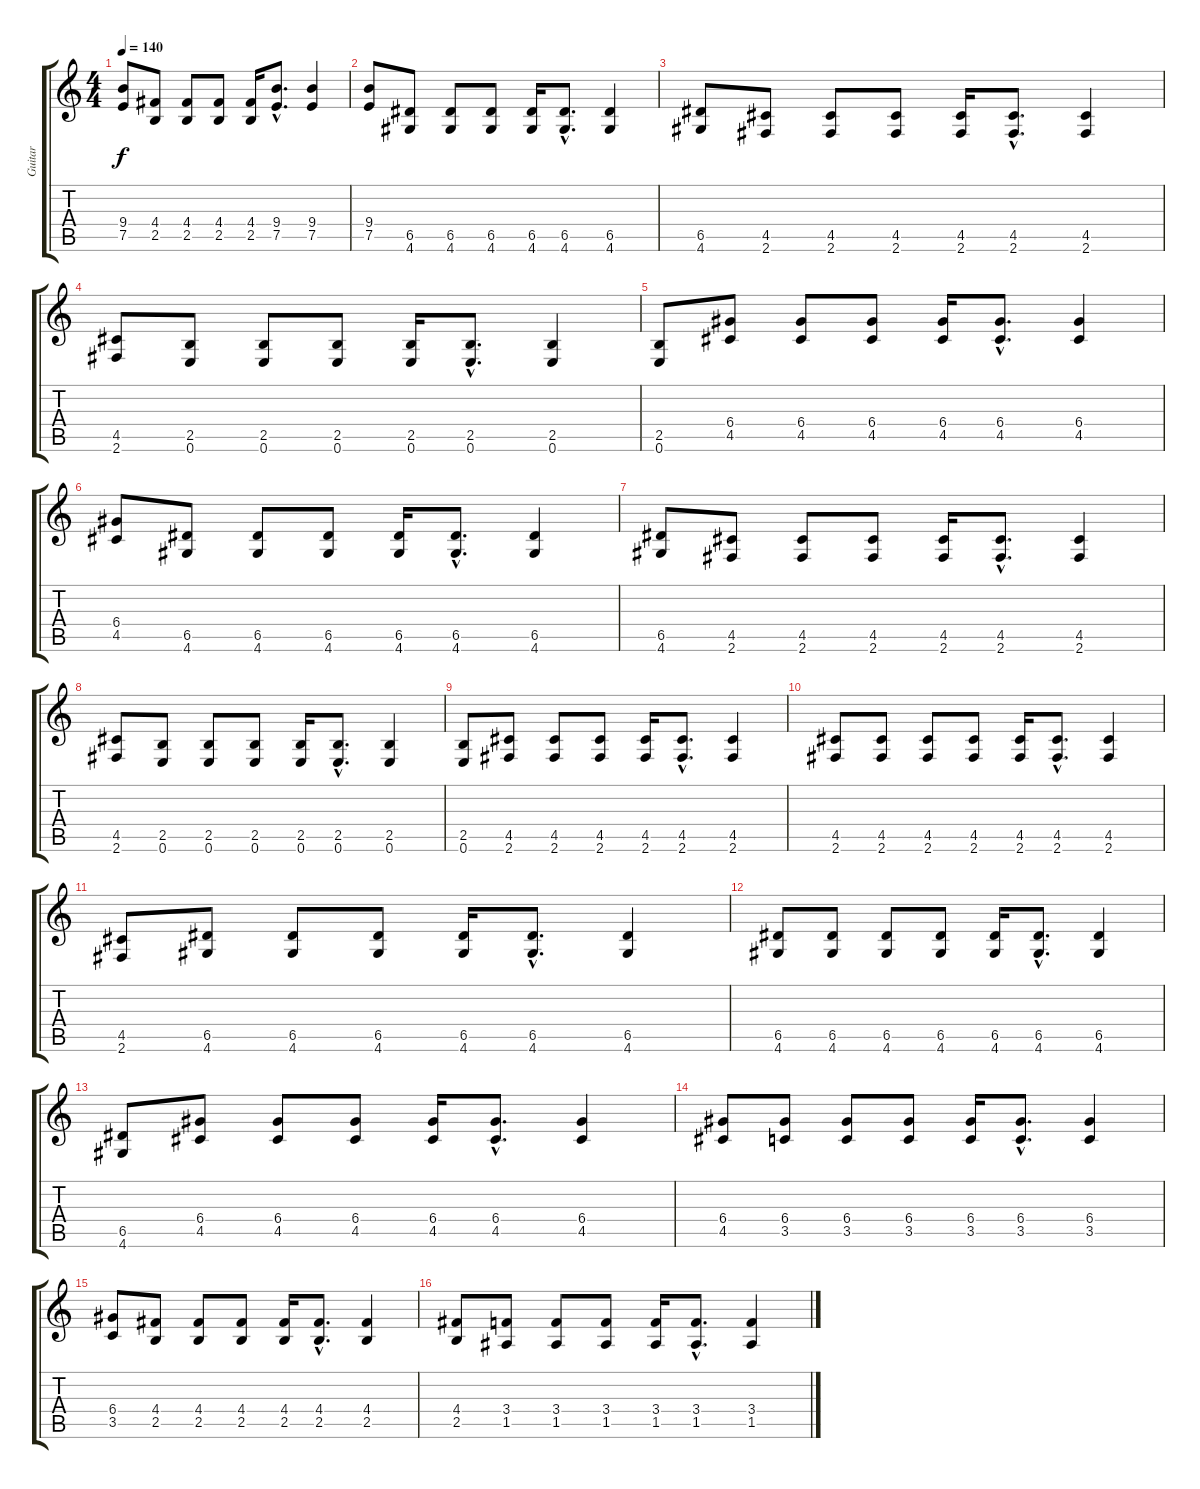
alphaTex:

\track ("Guitar" "Guitar") {instrument distortionguitar}
\staff {score tabs}
\tuning (E4 B3 G3 D3 A2 E2) {hide}
\ts (4 4)
\tempo 140
\clef g2
\ks c
(9.4 7.5).8{dy f} (4.4 2.5).8 (4.4 2.5).8 (4.4 2.5).8 (4.4 2.5).16 (9.4{hac} 7.5{hac}).8{d} (9.4 7.5).4 |
(9.4 7.5).8 (6.5 4.6).8 (6.5 4.6).8 (6.5 4.6).8 (6.5 4.6).16 (6.5{hac} 4.6{hac}).8{d} (6.5 4.6).4 |
(6.5 4.6).8 (4.5 2.6).8 (4.5 2.6).8 (4.5 2.6).8 (4.5 2.6).16 (4.5{hac} 2.6{hac}).8{d} (4.5 2.6).4 |
(4.5 2.6).8 (2.5 0.6).8 (2.5 0.6).8 (2.5 0.6).8 (2.5 0.6).16 (2.5{hac} 0.6{hac}).8{d} (2.5 0.6).4 |
(2.5 0.6).8 (6.4 4.5).8 (6.4 4.5).8 (6.4 4.5).8 (6.4 4.5).16 (6.4{hac} 4.5{hac}).8{d} (6.4 4.5).4 |
(6.4 4.5).8 (6.5 4.6).8 (6.5 4.6).8 (6.5 4.6).8 (6.5 4.6).16 (6.5{hac} 4.6{hac}).8{d} (6.5 4.6).4 |
(6.5 4.6).8 (4.5 2.6).8 (4.5 2.6).8 (4.5 2.6).8 (4.5 2.6).16 (4.5{hac} 2.6{hac}).8{d} (4.5 2.6).4 |
(4.5 2.6).8 (2.5 0.6).8 (2.5 0.6).8 (2.5 0.6).8 (2.5 0.6).16 (2.5{hac} 0.6{hac}).8{d} (2.5 0.6).4 |
(2.5 0.6).8 (4.5 2.6).8 (4.5 2.6).8 (4.5 2.6).8 (4.5 2.6).16 (4.5{hac} 2.6{hac}).8{d} (4.5 2.6).4 |
(4.5 2.6).8 (4.5 2.6).8 (4.5 2.6).8 (4.5 2.6).8 (4.5 2.6).16 (4.5{hac} 2.6{hac}).8{d} (4.5 2.6).4 |
(4.5 2.6).8 (6.5 4.6).8 (6.5 4.6).8 (6.5 4.6).8 (6.5 4.6).16 (6.5{hac} 4.6{hac}).8{d} (6.5 4.6).4 |
(6.5 4.6).8 (6.5 4.6).8 (6.5 4.6).8 (6.5 4.6).8 (6.5 4.6).16 (6.5{hac} 4.6{hac}).8{d} (6.5 4.6).4 |
(6.5 4.6).8 (6.4 4.5).8 (6.4 4.5).8 (6.4 4.5).8 (6.4 4.5).16 (6.4{hac} 4.5{hac}).8{d} (6.4 4.5).4 |
(6.4 4.5).8 (6.4 3.5).8 (6.4 3.5).8 (6.4 3.5).8 (6.4 3.5).16 (6.4{hac} 3.5{hac}).8{d} (6.4 3.5).4 |
(6.4 3.5).8 (4.4 2.5).8 (4.4 2.5).8 (4.4 2.5).8 (4.4 2.5).16 (4.4{hac} 2.5{hac}).8{d} (4.4 2.5).4 |
(4.4 2.5).8 (3.4 1.5).8 (3.4 1.5).8 (3.4 1.5).8 (3.4 1.5).16 (3.4{hac} 1.5{hac}).8{d} (3.4 1.5).4
